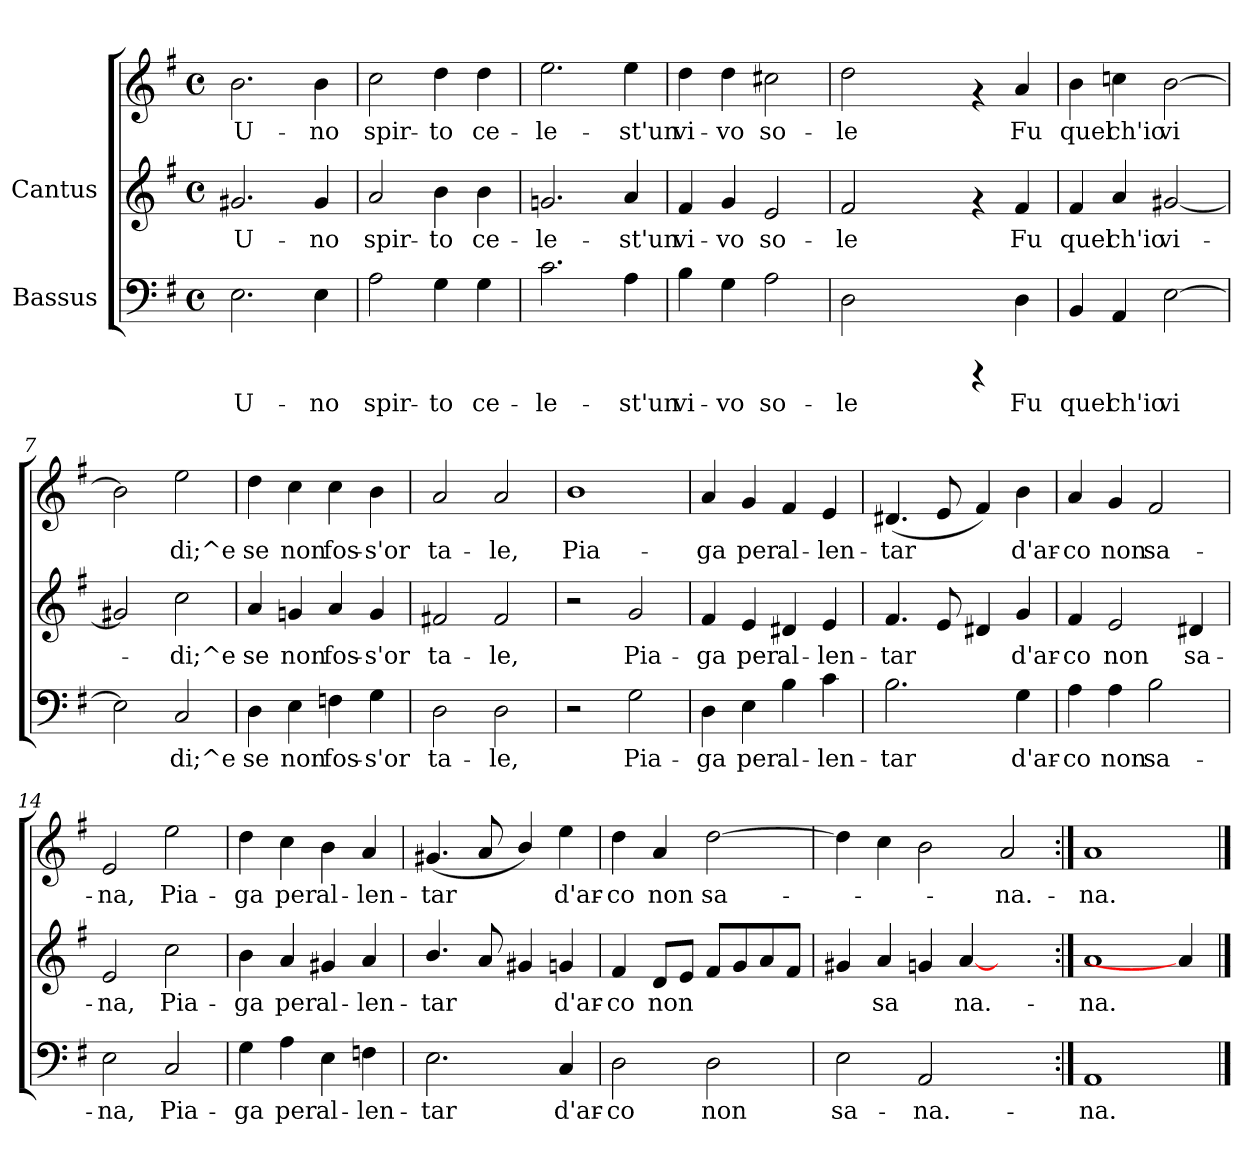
**kern	**text	**kern	**text	**kern	**text
*part2	*part2	*part1	*part1	*part1	*part1
*staff3	*staff3	*staff2	*staff2	*staff1	*staff1
*I"Bassus	*	*I"Cantus	*	*	*
!!LO:PB:g=z
*stria5	*	*stria5	*	*stria5	*
*clefF4	*	*clefG2	*	*clefG2	*
*k[f#]	*	*k[f#]	*	*k[f#]	*
*G:	*	*G:	*	*G:	*
*M4/4	*	*M4/4	*	*M4/4	*
*met(c)	*	*met(c)	*	*met(c)	*
*MM156	*	*MM156	*	*MM156	*
=1	=1	=1	=1	=1	=1
!	!LO:LY:b:cj	!	!LO:LY:b:cj	!	!LO:LY:b:cj
2.E\	U-	2.g#X/	U-	2.b\	U-
!	!LO:LY:b:cj	!	!LO:LY:b:cj	!	!LO:LY:b:cj
4E\	-no	4g#/	-no	4b\	-no
=2	=2	=2	=2	=2	=2
!	!LO:LY:b:cj	!	!LO:LY:b:cj	!	!LO:LY:b:cj
2A\	spir-	2a/	-spir-	2cc\	spir-
!	!LO:LY:b:cj	!	!LO:LY:b:cj	!	!LO:LY:b:cj
4G\	-to	4b\	-to	4dd\	-to
!	!LO:LY:b:cj	!	!LO:LY:b:cj	!	!LO:LY:b:cj
4G\	ce-	4b\	ce-	4dd\	ce-
=3	=3	=3	=3	=3	=3
!	!LO:LY:b:cj	!	!LO:LY:b:cj	!	!LO:LY:b:cj
2.c\	-le-	2.gn/	le-	2.ee\	-le-
!	!LO:LY:b:cj	!	!LO:LY:b:cj	!	!LO:LY:b:cj
4A\	-st'un	4a/	-st'un	4ee\	-st'un
=4	=4	=4	=4	=4	=4
!	!LO:LY:b:cj	!	!LO:LY:b:cj	!	!LO:LY:b:cj
4B\	vi-	4f#/	-vi-	4dd\	vi-
!	!LO:LY:b:cj	!	!LO:LY:b:cj	!	!LO:LY:b:cj
4G\	-vo	4g/	-vo	4dd\	-vo
!	!LO:LY:b:cj	!	!LO:LY:b:cj	!	!LO:LY:b:cj
2A\	so-	2e/	so-	2cc#X\	so-
=5	=5	=5	=5	=5	=5
!	!LO:LY:b:cj	!	!LO:LY:b:cj	!	!LO:LY:b:cj
2D\	-le	2f#/	le	2dd\	-le
2ryy	.	2ryy	.	2ryy	.
4rCCC	.	4rf	.	4rf	.
!	!LO:LY:b:cj	!	!LO:LY:b:cj	!	!LO:LY:b:cj
4D\	Fu	4f#/	Fu	4a/	Fu
=6	=6	=6	=6	=6	=6
!	!LO:LY:b:cj	!	!LO:LY:b:cj	!	!LO:LY:b:cj
4BB/	quel	4f#/	-quel	4b\	quel
!	!LO:LY:b:cj	!	!LO:LY:b:cj	!	!LO:LY:b:cj
4AA/	ch'io	4a/	ch'io	4ccn\	ch'io
!	!LO:LY:b:cj	!	!LO:LY:b:cj	!	!LO:LY:b:cj
[>2E\	vi-	[<2g#X/	vi-	[>2b\	vi-
=7	=7	=7	=7	=7	=7
!	!LO:LY:b:cj	!	!LO:LY:b:cj	!	!LO:LY:b:cj
2E\]	-	2g#X/]	.	2b\]	-
!	!LO:LY:b:cj	!	!LO:LY:b:cj	!	!LO:LY:b:cj
2C/	di;^e	2cc\	di;^e	2ee\	di;^e
=8	=8	=8	=8	=8	=8
!	!LO:LY:b:cj	!	!LO:LY:b:cj	!	!LO:LY:b:cj
4D\	se	4a/	se	4dd\	se
!	!LO:LY:b:cj	!	!LO:LY:b:cj	!	!LO:LY:b:cj
4E\	non	4gn/	non	4cc\	non
!	!LO:LY:b:cj	!	!LO:LY:b:cj	!	!LO:LY:b:cj
4Fn\	fos-	4a/	fos-	4cc\	fos-
!	!LO:LY:b:cj	!	!LO:LY:b:cj	!	!LO:LY:b:cj
4G\	-s'or	4g/	-s'or	4b\	-s'or
=9	=9	=9	=9	=9	=9
!	!LO:LY:b:cj	!	!LO:LY:b:cj	!	!LO:LY:b:cj
2D\	ta-	2f#X/	ta-	2a/	ta-
!	!LO:LY:b:cj	!	!LO:LY:b:cj	!	!LO:LY:b:cj
2D\	-le,	2f#/	-le,	2a/	-le,
=10	=10	=10	=10	=10	=10
!	!	!	!	!	!LO:LY:b:cj
2r	.	2r	.	1b	Pia-
!	!LO:LY:b:cj	!	!LO:LY:b:cj	!	!
2G\	Pia-	2g/	-Pia-	.	.
!!LO:LB:g=z
=11	=11	=11	=11	=11	=11
!	!LO:LY:b:cj	!	!LO:LY:b:cj	!	!LO:LY:b:cj
4D\	-ga	4f#/	-ga	4a/	-ga
!	!LO:LY:b:cj	!	!LO:LY:b:cj	!	!LO:LY:b:cj
4E\	per	4e/	per	4g/	per
!	!LO:LY:b:cj	!	!LO:LY:b:cj	!	!LO:LY:b:cj
4B\	al-	4d#X/	al-	4f#/	al-
!	!LO:LY:b:cj	!	!LO:LY:b:cj	!	!LO:LY:b:cj
4c\	-len-	4e/	-len-	4e/	-len-
=12	=12	=12	=12	=12	=12
!	!LO:LY:b:cj	!	!LO:LY:b:cj	!	!LO:LY:b:cj
2.B\	-tar	4.f#/	-tar	(<4.d#X/	-tar
!	!	!	!LO:LY:b:cj	!	!LO:LY:b:cj
.	.	8e/	.	8e/	.
!	!	!	!LO:LY:b:cj	!	!LO:LY:b:cj
.	.	4d#X/	.	4f#/)	.
!	!LO:LY:b:cj	!	!LO:LY:b:cj	!	!LO:LY:b:cj
4G\	d'ar-	4g/	d'ar-	4b\	d'ar-
=13	=13	=13	=13	=13	=13
!	!LO:LY:b:cj	!	!LO:LY:b:cj	!	!LO:LY:b:cj
4A\	-co	4f#/	-co	4a/	-co
!	!LO:LY:b:cj	!	!LO:LY:b:cj	!	!LO:LY:b:cj
4A\	non	2e/	non	4g/	non
!	!LO:LY:b:cj	!	!	!	!LO:LY:b:cj
2B\	sa-	.	.	2f#/	sa-
!	!	!	!LO:LY:b:cj	!	!
.	.	4d#X/	sa-	.	.
=14	=14	=14	=14	=14	=14
!	!LO:LY:b:cj	!	!LO:LY:b:cj	!	!LO:LY:b:cj
2E\	-na,	2e/	-na,	2e/	-na,
!	!LO:LY:b:cj	!	!LO:LY:b:cj	!	!LO:LY:b:cj
2C/	Pia-	2cc\	Pia-	2ee\	Pia-
=15	=15	=15	=15	=15	=15
!	!LO:LY:b:cj	!	!LO:LY:b:cj	!	!LO:LY:b:cj
4G\	-ga	4b\	-ga	4dd\	-ga
!	!LO:LY:b:cj	!	!LO:LY:b:cj	!	!LO:LY:b:cj
4A\	per	4a/	per	4cc\	per
!	!LO:LY:b:cj	!	!LO:LY:b:cj	!	!LO:LY:b:cj
4E\	al-	4g#X/	al-	4b\	al-
!	!LO:LY:b:cj	!	!LO:LY:b:cj	!	!LO:LY:b:cj
4Fn\	-len-	4a/	-len-	4a/	-len-
!!LO:LB:g=z
=16	=16	=16	=16	=16	=16
!	!LO:LY:b:cj	!	!LO:LY:b:cj	!	!LO:LY:b:cj
2.E\	-tar	4.b/	-tar	(>4.g#X/	-tar
!	!	!	!LO:LY:b:cj	!	!LO:LY:b:cj
.	.	8a/	.	8a/	.
!	!	!	!LO:LY:b:cj	!	!LO:LY:b:cj
.	.	4g#X/	.	4b/)	.
!	!LO:LY:b:cj	!	!LO:LY:b:cj	!	!LO:LY:b:cj
4C/	d'ar-	4gn/	d'ar-	4ee\	d'ar-
=17	=17	=17	=17	=17	=17
!	!LO:LY:b:cj	!	!LO:LY:b:cj	!	!LO:LY:b:cj
2D\	-co	4f#/	-co	4dd\	-co
!	!	!	!LO:LY:b:cj	!	!LO:LY:b:cj
.	.	8d/L	non	4a/	non
!	!	!	!LO:LY:b:cj	!	!
.	.	8e/J	.	.	.
!	!LO:LY:b:cj	!	!LO:LY:b:cj	!	!LO:LY:b:cj
2D\	non	8f#/L	.	[>2dd\	sa-
!	!	!	!LO:LY:b:cj	!	!
.	.	8g/	.	.	.
!	!	!	!LO:LY:b:cj	!	!
.	.	8a/	.	.	.
!	!	!	!LO:LY:b:cj	!	!
.	.	8f#/J	.	.	.
=18	=18	=18	=18	=18	=18
!	!LO:LY:b:cj	!	!LO:LY:b:cj	!	!
2E\	sa-	4g#X/	-	4dd\]	.
!	!	!	!LO:LY:b:cj	!	!
.	.	4a/	sa-	4cc\	.
!	!LO:LY:b:cj	!	!LO:LY:b:cj	!	!LO:LY:b:cj
2AA/	-na.-	4g/	-	2b\	.
!	!	!	!LO:LY:b:cj	!	!
.	.	[4a/	na.-	.	.
!	!	!	!	!	!LO:LY:b:cj
2ryy	.	2ryy	.	2a/	na.-
=19:|!	=19:|!	=19:|!	=19:|!	=19:|!	=19:|!
!	!LO:LY:b:cj	!	!LO:LY:b:cj	!	!LO:LY:b:cj
1AA	-na.	1a	na.	1a	-na.
4ryy	.	4a/]	.	4ryy	.
==	==	==	==	==	==
*-	*-	*-	*-	*-	*-
